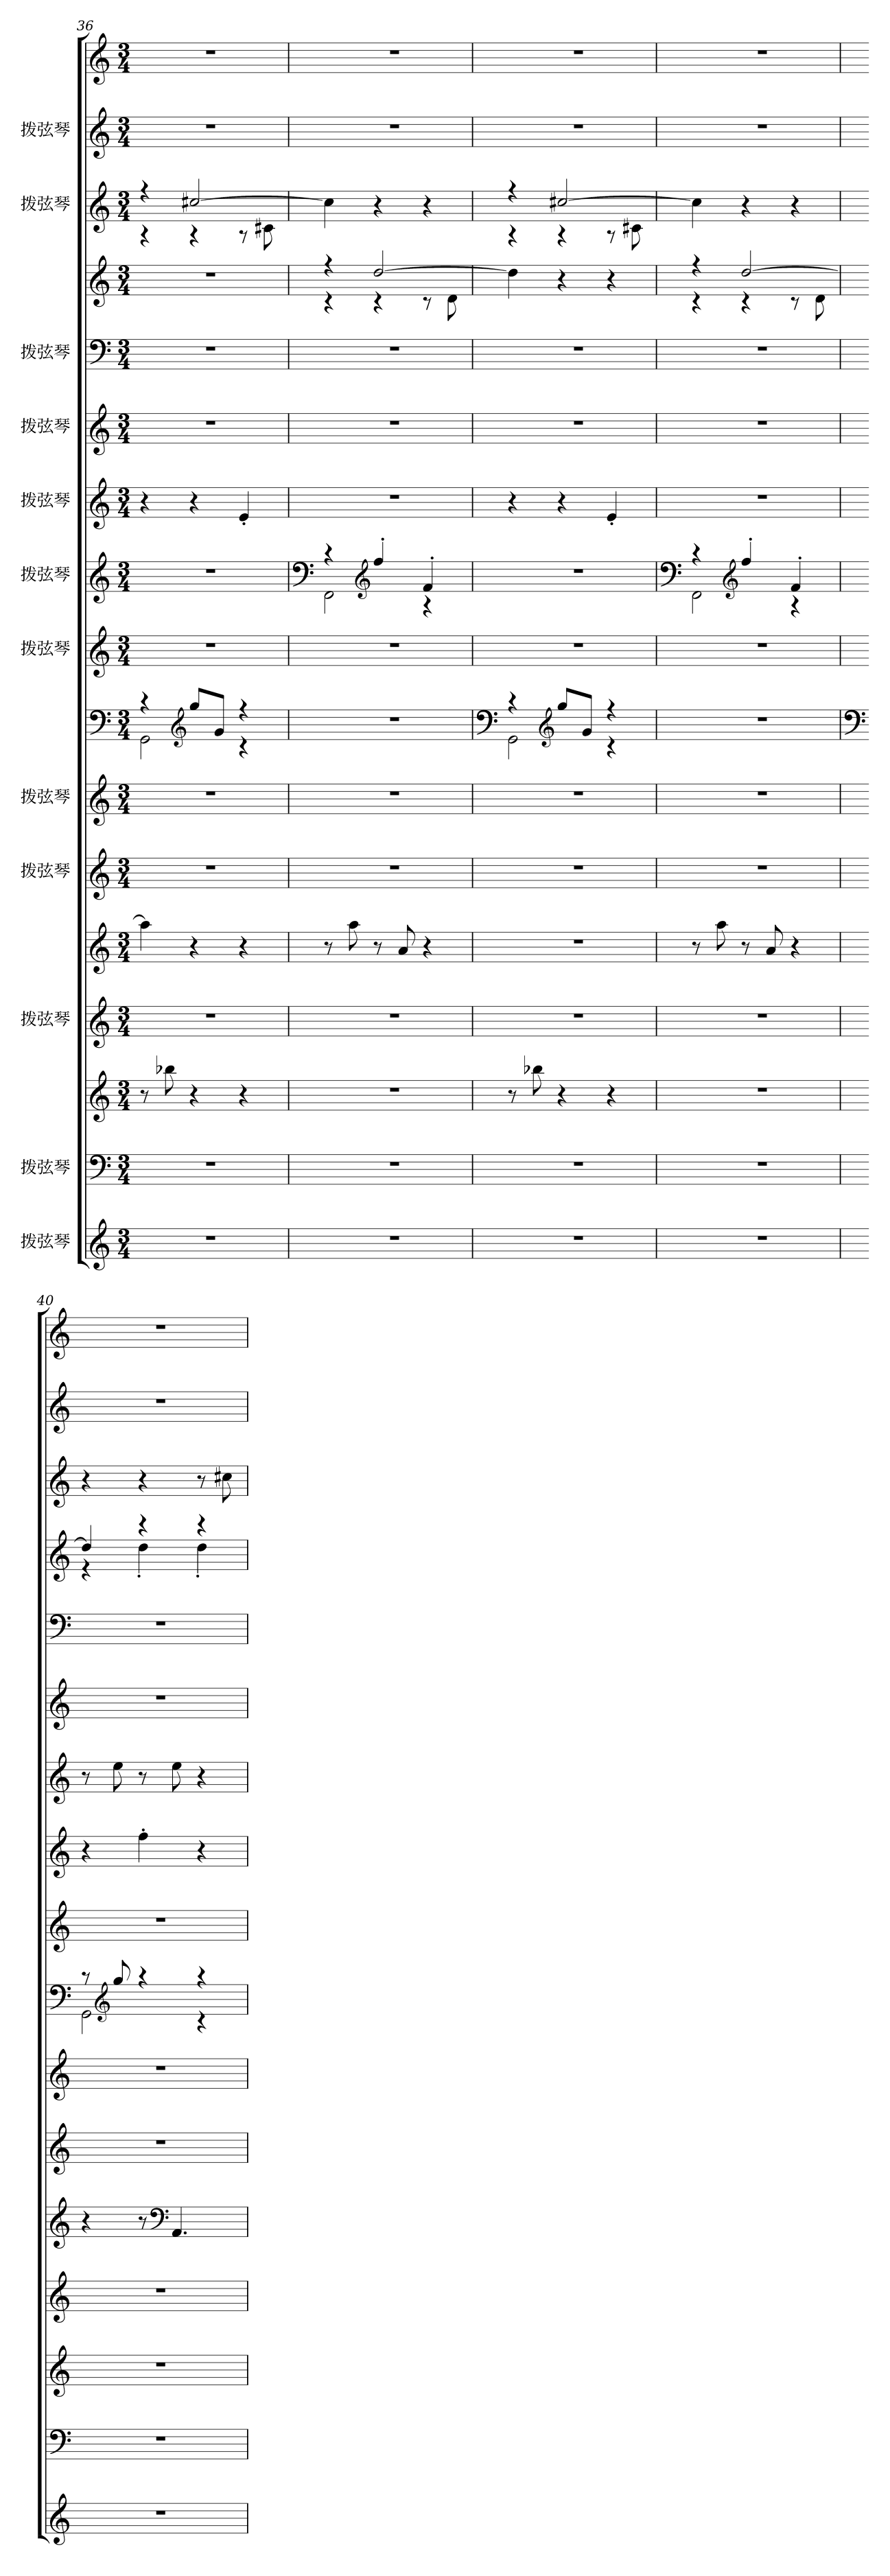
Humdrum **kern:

**kern	**kern	**kern	**kern	**kern	**kern	**kern	**kern	**kern	**kern	**kern	**kern	**kern	**kern	**kern	**kern	**kern
*part12	*part11	*part11	*part10	*part10	*part9	*part8	*part8	*part7	*part6	*part5	*part4	*part3	*part3	*part2	*part1	*part1
*staff17	*staff16	*staff15	*staff14	*staff13	*staff12	*staff11	*staff10	*staff9	*staff8	*staff7	*staff6	*staff5	*staff4	*staff3	*staff2	*staff1
*I"拨弦琴	*I"拨弦琴	*	*I"拨弦琴	*	*I"拨弦琴	*I"拨弦琴	*	*I"拨弦琴	*I"拨弦琴	*I"拨弦琴	*I"拨弦琴	*I"拨弦琴	*	*I"拨弦琴	*I"拨弦琴	*
!!LO:PB:g=z
*clefG2	*clefF4	*clefG2	*clefG2	*clefG2	*clefG2	*clefG2	*clefF4	*clefG2	*clefG2	*clefG2	*clefG2	*clefF4	*clefG2	*clefG2	*clefG2	*clefG2
*k[]	*k[]	*k[]	*k[]	*k[]	*k[]	*k[]	*k[]	*k[]	*k[]	*k[]	*k[]	*k[]	*k[]	*k[]	*k[]	*k[]
*M3/4	*M3/4	*M3/4	*M3/4	*M3/4	*M3/4	*M3/4	*M3/4	*M3/4	*M3/4	*M3/4	*M3/4	*M3/4	*M3/4	*M3/4	*M3/4	*M3/4
=36	=36	=36	=36	=36	=36	=36	=36	=36	=36	=36	=36	=36	=36	=36	=36	=36
*	*	*	*	*	*	*	*^	*	*	*	*	*	*	*^	*	*
2.r	2.r	8r	2.r	4aa\]	2.r	2.r	4r	2GG\	2.r	2.r	4r	2.r	2.r	2.r	4r	4r	2.r	2.r
.	.	8bb-X\	.	.	.	.	.	.	.	.	.	.	.	.	.	.	.	.
*	*	*	*	*	*	*	*clefG2	*	*	*	*	*	*	*	*	*	*	*
.	.	4r	.	4r	.	.	8gg/L	.	.	.	4r	.	.	.	[2cc#X/	4r	.	.
.	.	.	.	.	.	.	8g/J	.	.	.	.	.	.	.	.	.	.	.
.	.	4r	.	4r	.	.	4r	4r	.	.	4e'/	.	.	.	.	8r	.	.
.	.	.	.	.	.	.	.	.	.	.	.	.	.	.	.	8c#X\	.	.
*	*	*	*	*	*	*	*v	*v	*	*	*	*	*	*	*v	*v	*	*
=37	=37	=37	=37	=37	=37	=37	=37	=37	=37	=37	=37	=37	=37	=37	=37	=37
*	*	*	*	*	*	*	*	*	*clefF4	*	*	*	*	*	*	*
*	*	*	*	*	*	*	*	*	*^	*	*	*	*^	*	*	*
2.r	2.r	2.r	2.r	8r	2.r	2.r	2.r	2.r	4r	2FF\	2.r	2.r	2.r	4r	4r	4cc#\]	2.r	2.r
.	.	.	.	8aa\	.	.	.	.	.	.	.	.	.	.	.	.	.	.
*	*	*	*	*	*	*	*	*	*clefG2	*	*	*	*	*	*	*	*	*
.	.	.	.	8r	.	.	.	.	4ff'/	.	.	.	.	[2dd/	4r	4r	.	.
.	.	.	.	8a/	.	.	.	.	.	.	.	.	.	.	.	.	.	.
.	.	.	.	4r	.	.	.	.	4f'/	4r	.	.	.	.	8r	4r	.	.
.	.	.	.	.	.	.	.	.	.	.	.	.	.	.	8d\	.	.	.
*	*	*	*	*	*	*	*	*	*v	*v	*	*	*	*v	*v	*	*	*
=38	=38	=38	=38	=38	=38	=38	=38	=38	=38	=38	=38	=38	=38	=38	=38	=38
*	*	*	*	*	*	*	*clefF4	*	*	*	*	*	*	*	*	*
*	*	*	*	*	*	*	*^	*	*	*	*	*	*	*^	*	*
2.r	2.r	8r	2.r	2.r	2.r	2.r	4r	2GG\	2.r	2.r	4r	2.r	2.r	4dd\]	4r	4r	2.r	2.r
.	.	8bb-X\	.	.	.	.	.	.	.	.	.	.	.	.	.	.	.	.
*	*	*	*	*	*	*	*clefG2	*	*	*	*	*	*	*	*	*	*	*
.	.	4r	.	.	.	.	8gg/L	.	.	.	4r	.	.	4r	[2cc#X/	4r	.	.
.	.	.	.	.	.	.	8g/J	.	.	.	.	.	.	.	.	.	.	.
.	.	4r	.	.	.	.	4r	4r	.	.	4e'/	.	.	4r	.	8r	.	.
.	.	.	.	.	.	.	.	.	.	.	.	.	.	.	.	8c#X\	.	.
*	*	*	*	*	*	*	*v	*v	*	*	*	*	*	*	*v	*v	*	*
=39	=39	=39	=39	=39	=39	=39	=39	=39	=39	=39	=39	=39	=39	=39	=39	=39
*	*	*	*	*	*	*	*	*	*clefF4	*	*	*	*	*	*	*
*	*	*	*	*	*	*	*	*	*^	*	*	*	*^	*	*	*
2.r	2.r	2.r	2.r	8r	2.r	2.r	2.r	2.r	4r	2FF\	2.r	2.r	2.r	4r	4r	4cc#\]	2.r	2.r
.	.	.	.	8aa\	.	.	.	.	.	.	.	.	.	.	.	.	.	.
*	*	*	*	*	*	*	*	*	*clefG2	*	*	*	*	*	*	*	*	*
.	.	.	.	8r	.	.	.	.	4ff'/	.	.	.	.	[2dd/	4r	4r	.	.
.	.	.	.	8a/	.	.	.	.	.	.	.	.	.	.	.	.	.	.
.	.	.	.	4r	.	.	.	.	4f'/	4r	.	.	.	.	8r	4r	.	.
.	.	.	.	.	.	.	.	.	.	.	.	.	.	.	8d\	.	.	.
*	*	*	*	*	*	*	*	*	*v	*v	*	*	*	*	*	*	*	*
!!LO:PB:g=z
=40	=40	=40	=40	=40	=40	=40	=40	=40	=40	=40	=40	=40	=40	=40	=40	=40	=40
*	*	*	*	*	*	*	*clefF4	*	*	*	*	*	*	*	*	*	*
*	*	*	*	*	*	*	*^	*	*	*	*	*	*	*	*	*	*
2.r	2.r	2.r	2.r	4r	2.r	2.r	8r	2GG\	2.r	4r	8r	2.r	2.r	4dd/]	4r	4r	2.r	2.r
*	*	*	*	*	*	*	*clefG2	*	*	*	*	*	*	*	*	*	*	*
.	.	.	.	.	.	.	8gg/	.	.	.	8ee\	.	.	.	.	.	.	.
.	.	.	.	8r	.	.	4r	.	.	4ff'\	8r	.	.	4r	4dd'\	4r	.	.
*	*	*	*	*clefF4	*	*	*	*	*	*	*	*	*	*	*	*	*	*
.	.	.	.	4.AA/	.	.	.	.	.	.	8ee\	.	.	.	.	.	.	.
.	.	.	.	.	.	.	4r	4r	.	4r	4r	.	.	4r	4dd'\	8r	.	.
.	.	.	.	.	.	.	.	.	.	.	.	.	.	.	.	8cc#X\	.	.
*	*	*	*	*	*	*	*v	*v	*	*	*	*	*	*v	*v	*	*	*
=	=	=	=	=	=	=	=	=	=	=	=	=	=	=	=	=
*-	*-	*-	*-	*-	*-	*-	*-	*-	*-	*-	*-	*-	*-	*-	*-	*-
